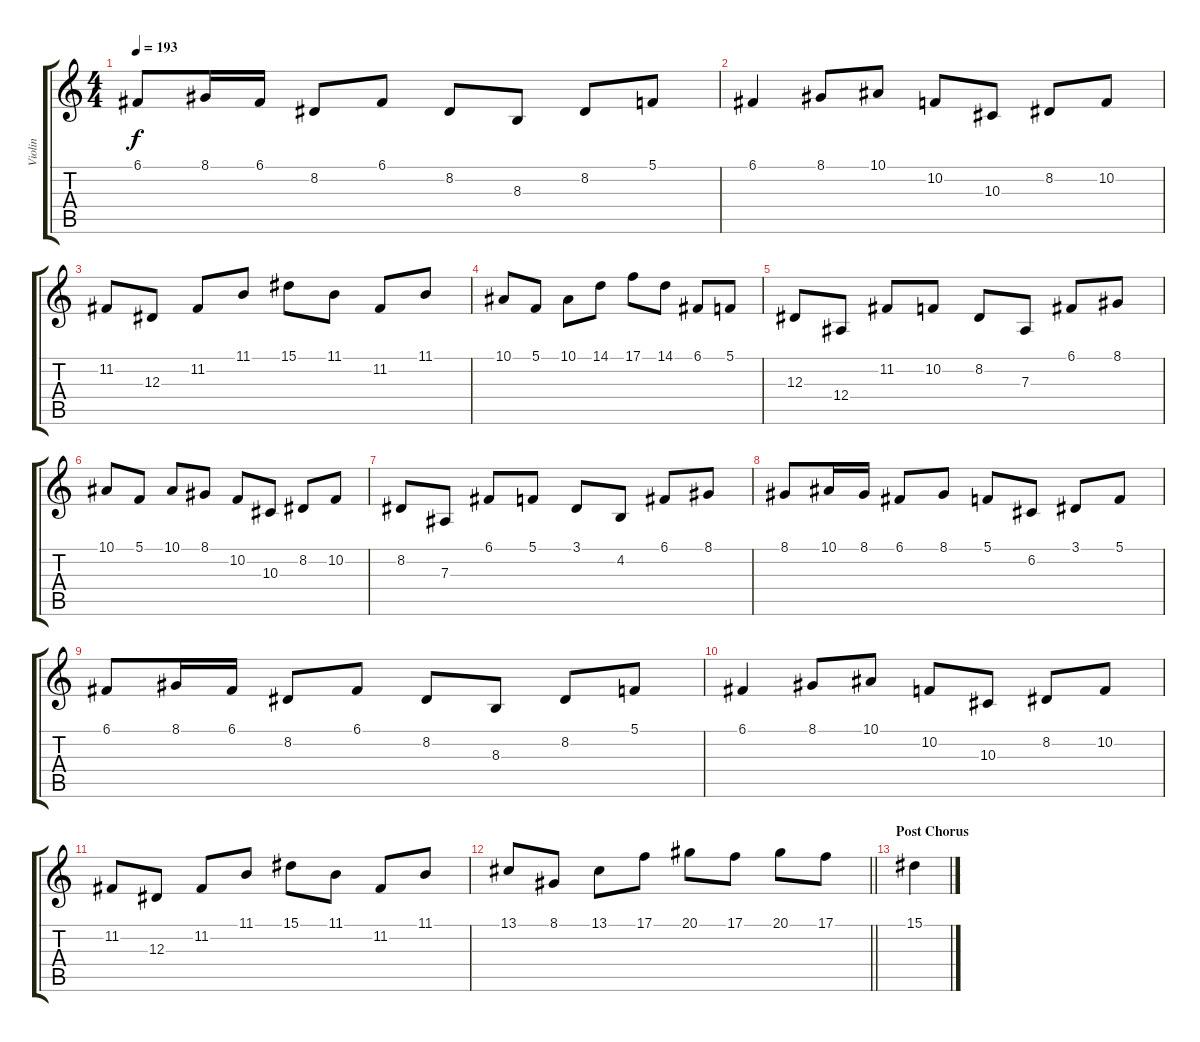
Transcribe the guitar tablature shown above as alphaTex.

\track ("Violin" "Violin") {instrument violin}
\staff {score tabs}
\tuning (C4 G3 Eb3 Bb2 F2 C2) {hide}
\ts (4 4)
\tempo 193
\clef g2
\ks c
6.1.8{dy f} 8.1.16 6.1.16 8.2.8 6.1.8 8.2.8 8.3.8 8.2.8 5.1.8 |
6.1.4 8.1.8 10.1.8 10.2.8 10.3.8 8.2.8 10.2.8 |
11.2.8 12.3.8 11.2.8 11.1.8 15.1.8 11.1.8 11.2.8 11.1.8 |
10.1.8 5.1.8 10.1.8 14.1.8 17.1.8 14.1.8 6.1.8 5.1.8 |
12.3.8 12.4.8 11.2.8 10.2.8 8.2.8 7.3.8 6.1.8 8.1.8 |
10.1.8 5.1.8 10.1.8 8.1.8 10.2.8 10.3.8 8.2.8 10.2.8 |
8.2.8 7.3.8 6.1.8 5.1.8 3.1.8 4.2.8 6.1.8 8.1.8 |
8.1.8 10.1.16 8.1.16 6.1.8 8.1.8 5.1.8 6.2.8 3.1.8 5.1.8 |
6.1.8 8.1.16 6.1.16 8.2.8 6.1.8 8.2.8 8.3.8 8.2.8 5.1.8 |
6.1.4 8.1.8 10.1.8 10.2.8 10.3.8 8.2.8 10.2.8 |
11.2.8 12.3.8 11.2.8 11.1.8 15.1.8 11.1.8 11.2.8 11.1.8 |
\barLineRight lightlight
13.1.8 8.1.8 13.1.8 17.1.8 20.1.8 17.1.8 20.1.8 17.1.8 |
\section ("" "Post Chorus")
15.1.4
